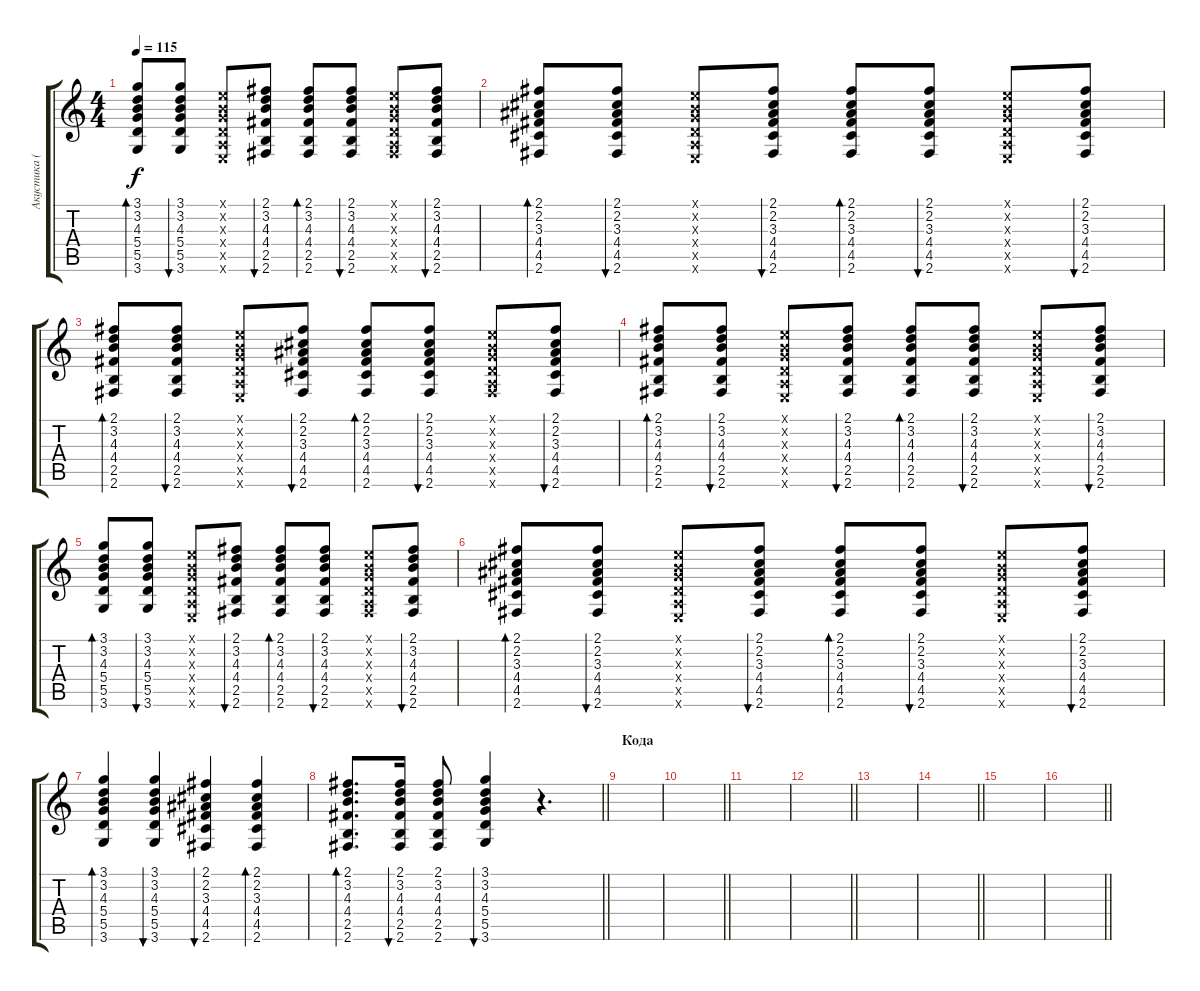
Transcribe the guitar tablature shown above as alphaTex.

\track ("Акустика (нейлоновые струны)" "Акустика (") {instrument acousticguitarnylon}
\staff {score tabs}
\tuning (E4 B3 G3 D3 A2 E2) {hide}
\ts (4 4)
\tempo 115
\clef g2
\ks c
(3.1 3.2 4.3 5.4 5.5 3.6).8{bd 60 dy f} (3.1 3.2 4.3 5.4 5.5 3.6).8{bu 60} (0.1{x} 0.2{x} 0.3{x} 0.4{x} 0.5{x} 0.6{x}).8 (2.1 3.2 4.3 4.4 2.5 2.6).8{bu 60} (2.1 3.2 4.3 4.4 2.5 2.6).8{bd 60} (2.1 3.2 4.3 4.4 2.5 2.6).8{bu 60} (0.1{x} 0.2{x} 0.3{x} 0.4{x} 0.5{x} 2.6{x}).8 (2.1 3.2 4.3 4.4 2.5 2.6).8{bu 60} |
(2.1 2.2 3.3 4.4 4.5 2.6).8{bd 60} (2.1 2.2 3.3 4.4 4.5 2.6).8{bu 60} (0.1{x} 0.2{x} 0.3{x} 0.4{x} 0.5{x} 0.6{x}).8 (2.1 2.2 3.3 4.4 4.5 2.6).8{bu 60} (2.1 2.2 3.3 4.4 4.5 2.6).8{bd 60} (2.1 2.2 3.3 4.4 4.5 2.6).8{bu 60} (0.1{x} 0.2{x} 0.3{x} 0.4{x} 0.5{x} 0.6{x}).8 (2.1 2.2 3.3 4.4 4.5 2.6).8{bu 60} |
(2.1 3.2 4.3 4.4 2.5 2.6).8{bd 60} (2.1 3.2 4.3 4.4 2.5 2.6).8{bu 60} (0.1{x} 0.2{x} 0.3{x} 0.4{x} 0.5{x} 0.6{x}).8 (2.1 2.2 3.3 4.4 4.5 2.6).8{bu 60} (2.1 2.2 3.3 4.4 4.5 2.6).8{bd 60} (2.1 2.2 3.3 4.4 4.5 2.6).8{bu 60} (0.1{x} 0.2{x} 0.3{x} 0.4{x} 0.5{x} 2.6{x}).8 (2.1 2.2 3.3 4.4 4.5 2.6).8{bu 60} |
(2.1 3.2 4.3 4.4 2.5 2.6).8{bd 60} (2.1 3.2 4.3 4.4 2.5 2.6).8{bu 60} (0.1{x} 0.2{x} 0.3{x} 0.4{x} 0.5{x} 0.6{x}).8 (2.1 3.2 4.3 4.4 2.5 2.6).8{bu 60} (2.1 3.2 4.3 4.4 2.5 2.6).8{bd 60} (2.1 3.2 4.3 4.4 2.5 2.6).8{bu 60} (0.1{x} 0.2{x} 0.3{x} 0.4{x} 0.5{x} 0.6{x}).8 (2.1 3.2 4.3 4.4 2.5 2.6).8{bu 60} |
(3.1 3.2 4.3 5.4 5.5 3.6).8{bd 60} (3.1 3.2 4.3 5.4 5.5 3.6).8{bu 60} (0.1{x} 0.2{x} 0.3{x} 0.4{x} 0.5{x} 0.6{x}).8 (2.1 3.2 4.3 4.4 2.5 2.6).8{bu 60} (2.1 3.2 4.3 4.4 2.5 2.6).8{bd 60} (2.1 3.2 4.3 4.4 2.5 2.6).8{bu 60} (0.1{x} 0.2{x} 0.3{x} 0.4{x} 0.5{x} 2.6{x}).8 (2.1 3.2 4.3 4.4 2.5 2.6).8{bu 60} |
(2.1 2.2 3.3 4.4 4.5 2.6).8{bd 60} (2.1 2.2 3.3 4.4 4.5 2.6).8{bu 60} (0.1{x} 0.2{x} 0.3{x} 0.4{x} 0.5{x} 0.6{x}).8 (2.1 2.2 3.3 4.4 4.5 2.6).8{bu 60} (2.1 2.2 3.3 4.4 4.5 2.6).8{bd 60} (2.1 2.2 3.3 4.4 4.5 2.6).8{bu 60} (0.1{x} 0.2{x} 0.3{x} 0.4{x} 0.5{x} 0.6{x}).8 (2.1 2.2 3.3 4.4 4.5 2.6).8{bu 60} |
(3.1 3.2 4.3 5.4 5.5 3.6).4{bd 60} (3.1 3.2 4.3 5.4 5.5 3.6).4{bu 60} (2.1 2.2 3.3 4.4 4.5 2.6).4{bu 60} (2.1 2.2 3.3 4.4 4.5 2.6).4{bd 60} |
\barLineRight lightlight
(2.1 3.2 4.3 4.4 2.5 2.6).8{d bd 60} (2.1 3.2 4.3 4.4 2.5 2.6).16{bu 60} (2.1 3.2 4.3 4.4 2.5 2.6).8 (3.1 3.2 4.3 5.4 5.5 3.6).4{bu 60} r.4{d} |
\section ("" "Кода")
|
\barLineRight lightlight
|
|
\barLineRight lightlight
|
|
\barLineRight lightlight
|
|
\barLineRight lightlight
